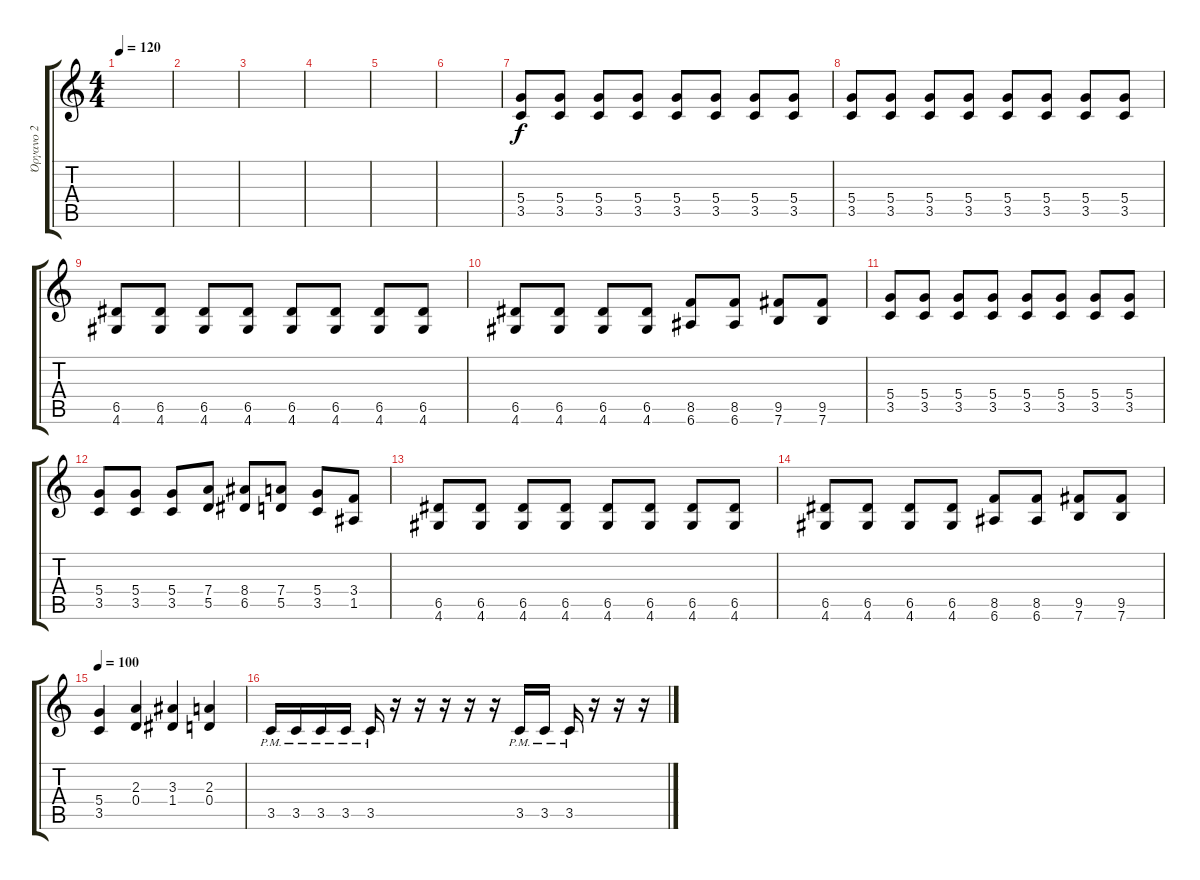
\track ("Όργανο 2" "Όργανο 2") {instrument distortionguitar}
\staff {score tabs}
\tuning (E4 B3 G3 D3 A2 E2) {hide}
\ts (4 4)
\tempo 120
\clef g2
\ks c
|
|
|
|
|
|
(5.4 3.5).8 (5.4 3.5).8 (5.4 3.5).8 (5.4 3.5).8 (5.4 3.5).8 (5.4 3.5).8 (5.4 3.5).8 (5.4 3.5).8 |
(5.4 3.5).8 (5.4 3.5).8 (5.4 3.5).8 (5.4 3.5).8 (5.4 3.5).8 (5.4 3.5).8 (5.4 3.5).8 (5.4 3.5).8 |
(6.5 4.6).8 (6.5 4.6).8 (6.5 4.6).8 (6.5 4.6).8 (6.5 4.6).8 (6.5 4.6).8 (6.5 4.6).8 (6.5 4.6).8 |
(6.5 4.6).8 (6.5 4.6).8 (6.5 4.6).8 (6.5 4.6).8 (8.5 6.6).8 (8.5 6.6).8 (9.5 7.6).8 (9.5 7.6).8 |
(5.4 3.5).8 (5.4 3.5).8 (5.4 3.5).8 (5.4 3.5).8 (5.4 3.5).8 (5.4 3.5).8 (5.4 3.5).8 (5.4 3.5).8 |
(5.4 3.5).8 (5.4 3.5).8 (5.4 3.5).8 (7.4 5.5).8 (8.4 6.5).8 (7.4 5.5).8 (5.4 3.5).8 (3.4 1.5).8 |
(6.5 4.6).8 (6.5 4.6).8 (6.5 4.6).8 (6.5 4.6).8 (6.5 4.6).8 (6.5 4.6).8 (6.5 4.6).8 (6.5 4.6).8 |
(6.5 4.6).8 (6.5 4.6).8 (6.5 4.6).8 (6.5 4.6).8 (8.5 6.6).8 (8.5 6.6).8 (9.5 7.6).8 (9.5 7.6).8 |
\tempo 100
(5.4 3.5).4 (2.3 0.4).4 (3.3 1.4).4 (2.3 0.4).4 |
3.5{pm}.16 3.5{pm}.16 3.5{pm}.16 3.5{pm}.16 3.5{pm}.16 r.16 r.16 r.16 r.16 r.16 3.5{pm}.16 3.5{pm}.16 3.5{pm}.16 r.16 r.16 r.16
